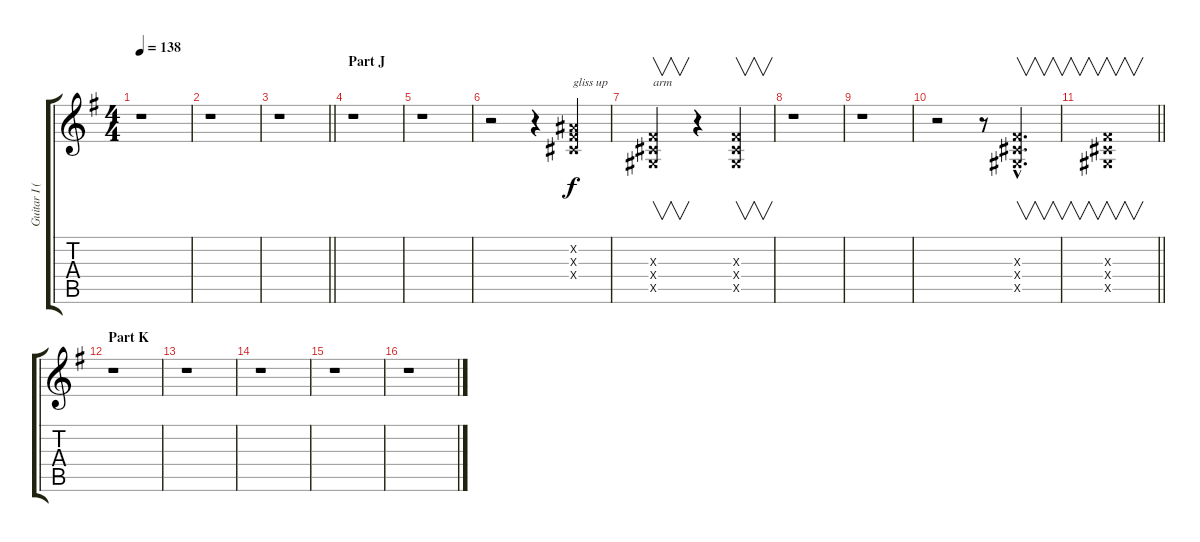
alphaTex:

\track ("Guitar I (Sugizo)" "Guitar I (") {instrument distortionguitar}
\staff {score tabs}
\tuning (Eb4 Bb3 Gb3 Db3 Ab2 Eb2) {hide}
\ts (4 4)
\tempo 138
\clef g2
\ks g
r.1{dy f} |
r.1 |
\barLineRight lightlight
r.1 |
\section ("" "Part J")
r.1 |
r.1 |
r.2 r.4 (0.2{x} 0.3{x} 0.4{x}).4{txt "gliss up"} |
(0.3{x} 0.4{x} 0.5{x}).2{v txt "arm"} r.4 (0.3{x} 0.4{x} 0.5{x}).4{v} |
r.1 |
r.1 |
r.2 r.8 (0.3{hac x} 0.4{hac x} 0.5{hac x}).4{v d} |
\barLineRight lightlight
(0.3{x} 0.4{x} 0.5{x}).1{v} |
\section ("" "Part K")
r.1 |
r.1 |
r.1 |
r.1 |
r.1
